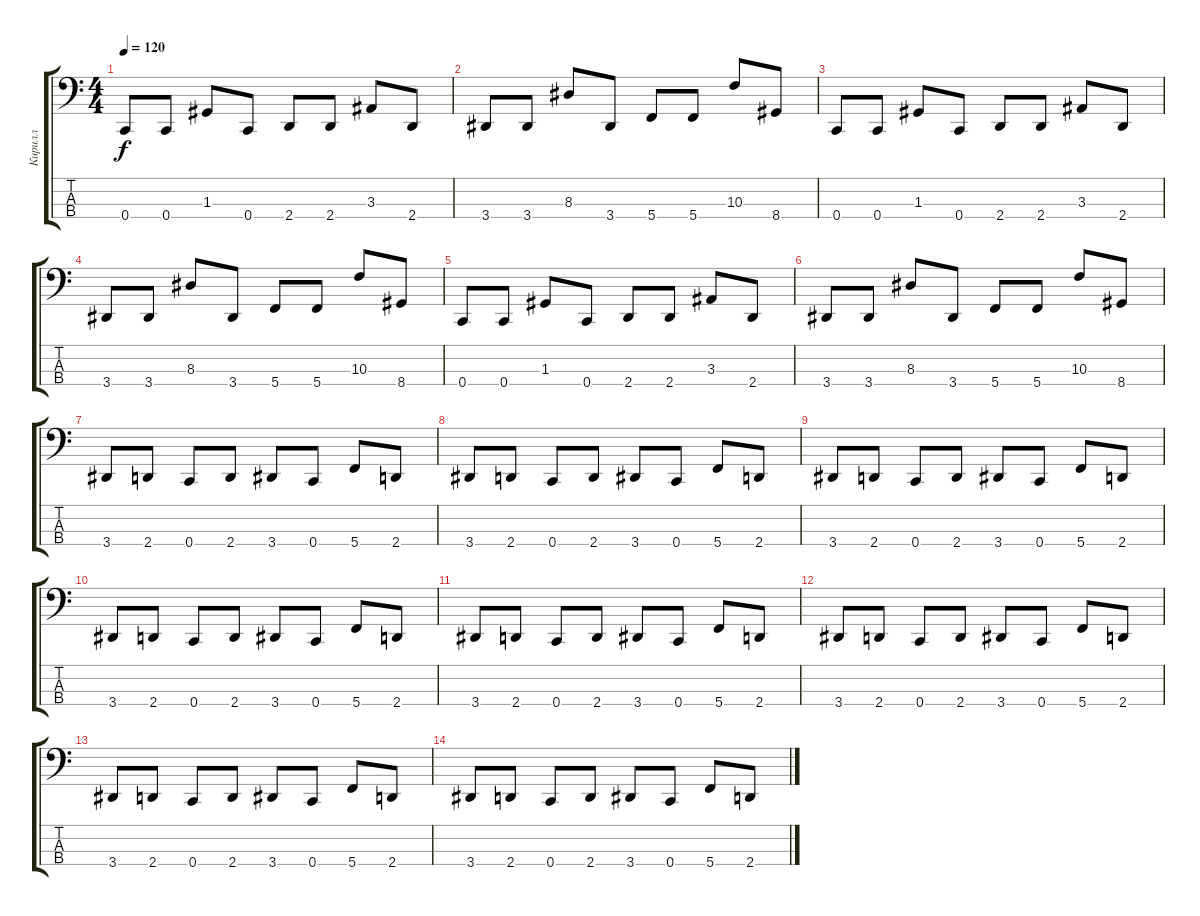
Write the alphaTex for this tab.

\track ("Кирилл" "Кирилл") {instrument electricbassfinger}
\staff {score tabs}
\tuning (F2 C2 G1 C1) {hide}
\ts (4 4)
\tempo 120
\clef f4
\ks c
0.4.8{dy f} 0.4.8 1.3.8 0.4.8 2.4.8 2.4.8 3.3.8 2.4.8 |
3.4.8 3.4.8 8.3.8 3.4.8 5.4.8 5.4.8 10.3.8 8.4.8 |
0.4.8 0.4.8 1.3.8 0.4.8 2.4.8 2.4.8 3.3.8 2.4.8 |
3.4.8 3.4.8 8.3.8 3.4.8 5.4.8 5.4.8 10.3.8 8.4.8 |
0.4.8 0.4.8 1.3.8 0.4.8 2.4.8 2.4.8 3.3.8 2.4.8 |
3.4.8 3.4.8 8.3.8 3.4.8 5.4.8 5.4.8 10.3.8 8.4.8 |
3.4.8 2.4.8 0.4.8 2.4.8 3.4.8 0.4.8 5.4.8 2.4.8 |
3.4.8 2.4.8 0.4.8 2.4.8 3.4.8 0.4.8 5.4.8 2.4.8 |
3.4.8 2.4.8 0.4.8 2.4.8 3.4.8 0.4.8 5.4.8 2.4.8 |
3.4.8 2.4.8 0.4.8 2.4.8 3.4.8 0.4.8 5.4.8 2.4.8 |
3.4.8 2.4.8 0.4.8 2.4.8 3.4.8 0.4.8 5.4.8 2.4.8 |
3.4.8 2.4.8 0.4.8 2.4.8 3.4.8 0.4.8 5.4.8 2.4.8 |
3.4.8 2.4.8 0.4.8 2.4.8 3.4.8 0.4.8 5.4.8 2.4.8 |
3.4.8 2.4.8 0.4.8 2.4.8 3.4.8 0.4.8 5.4.8 2.4.8
